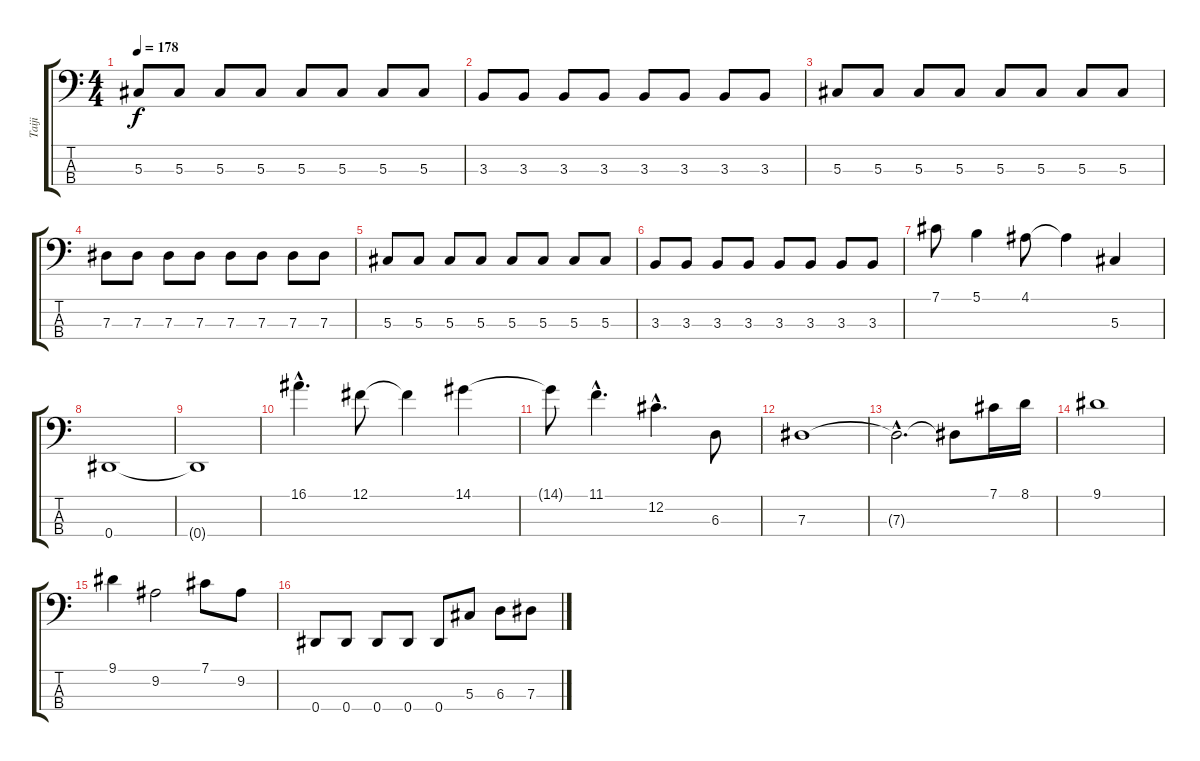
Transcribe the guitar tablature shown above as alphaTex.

\track ("Taiji" "Taiji") {instrument electricbasspick}
\staff {score tabs}
\tuning (Gb2 Db2 Ab1 Eb1) {hide}
\ts (4 4)
\tempo 178
\clef f4
\ks c
5.3.8{dy f} 5.3.8 5.3.8 5.3.8 5.3.8 5.3.8 5.3.8 5.3.8 |
3.3.8 3.3.8 3.3.8 3.3.8 3.3.8 3.3.8 3.3.8 3.3.8 |
5.3.8 5.3.8 5.3.8 5.3.8 5.3.8 5.3.8 5.3.8 5.3.8 |
7.3.8 7.3.8 7.3.8 7.3.8 7.3.8 7.3.8 7.3.8 7.3.8 |
5.3.8 5.3.8 5.3.8 5.3.8 5.3.8 5.3.8 5.3.8 5.3.8 |
3.3.8 3.3.8 3.3.8 3.3.8 3.3.8 3.3.8 3.3.8 3.3.8 |
7.1.8 5.1.4 4.1.8 4.1{t}.4 5.3.4 |
0.4.1 |
0.4{t}.1 |
16.1{hac}.4{d} 12.1.8 12.1{t}.4 14.1.4 |
14.1{t}.8 11.1{hac}.4{d} 12.2{hac}.4{d} 6.3.8 |
7.3.1 |
7.3{hac t}.2{d} 7.3{t}.8 7.1.16 8.1.16 |
9.1.1 |
9.1.4 9.2.2 7.1.8 9.2.8 |
0.4.8 0.4.8 0.4.8 0.4.8 0.4.8 5.3.8 6.3.8 7.3.8
